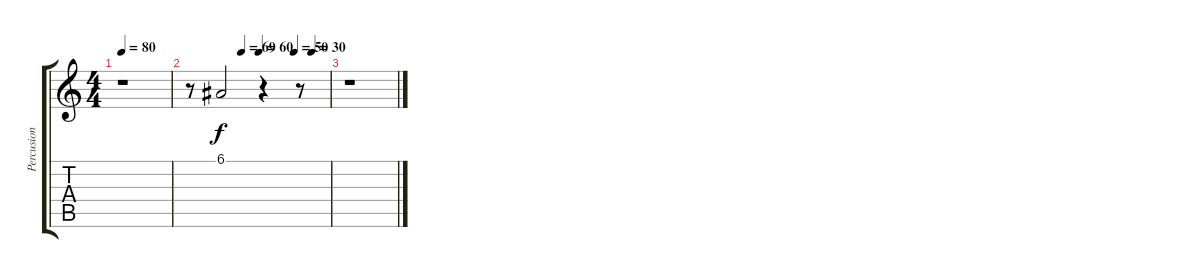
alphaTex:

\track ("Percusion" "Percusion") {instrument reversecymbal}
\staff {score tabs}
\tuning (E4 B3 G3 D3 A2 E2) {hide}
\ts (4 4)
\tempo 80
\clef g2
\ks c
r.1{dy f} |
\tempo (69 0.375)
\tempo (60 0.5)
\tempo (50 0.75)
\tempo (30 0.875)
r.8 6.1.2 r.4 r.8 |
r.1
